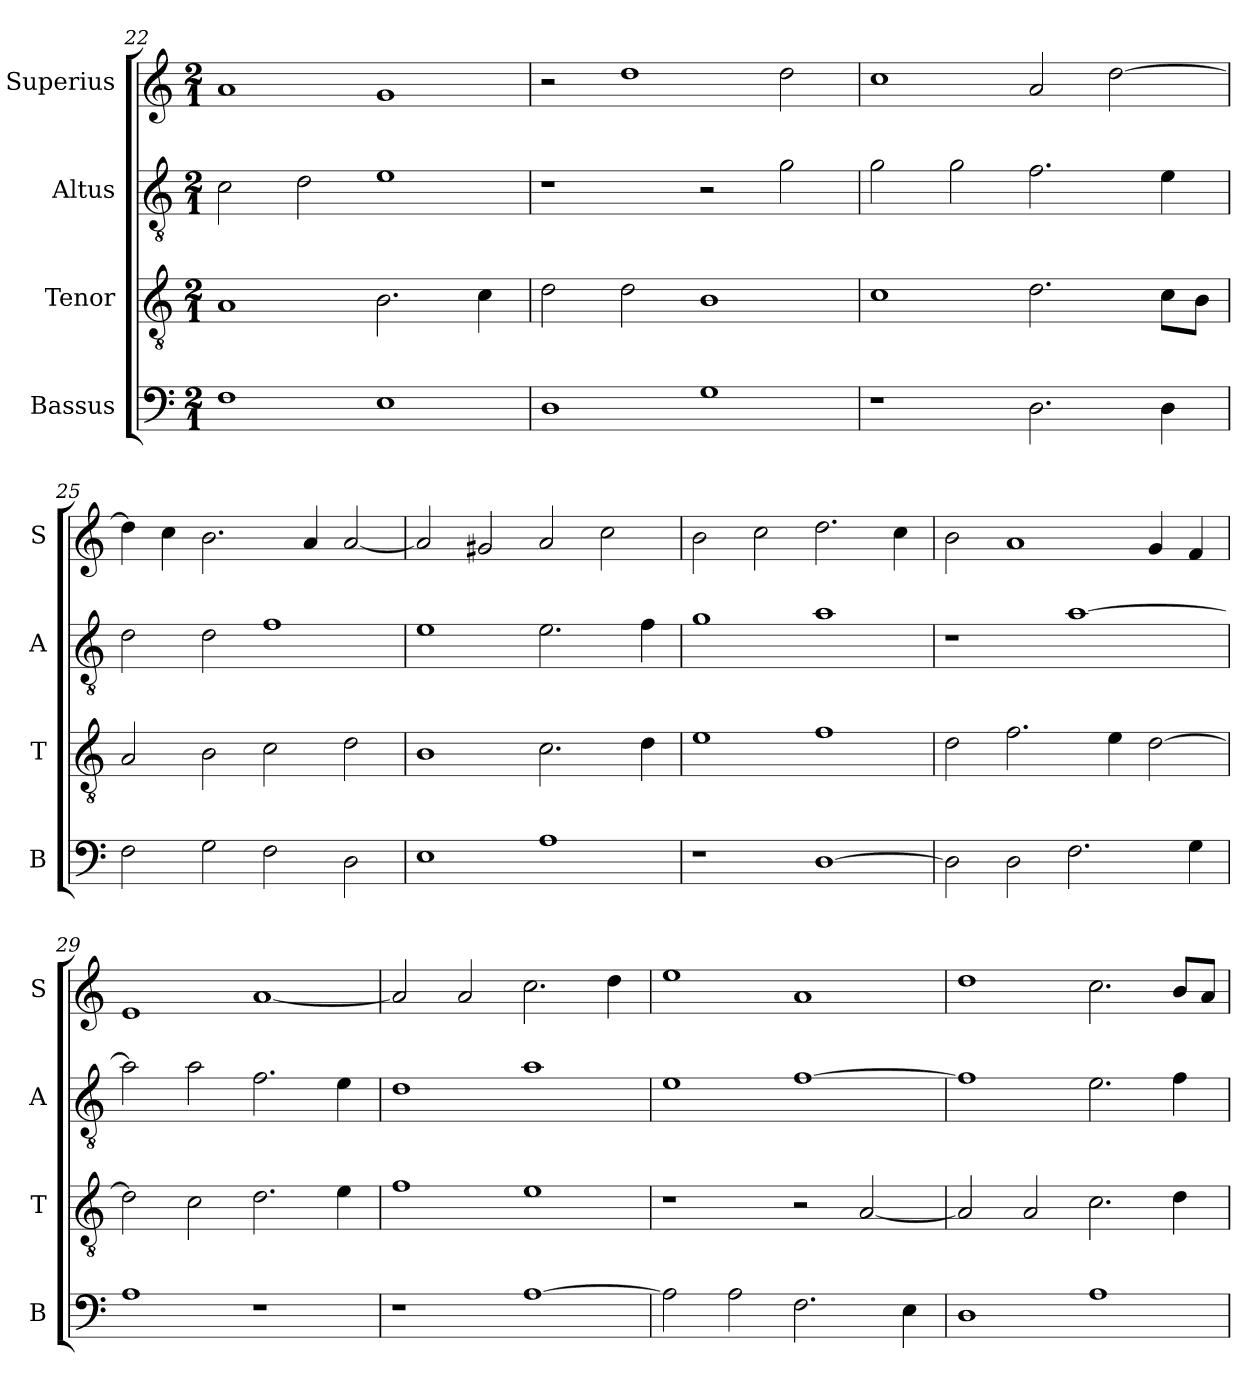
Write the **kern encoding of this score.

**kern	**kern	**kern	**kern
*part4	*part3	*part2	*part1
*staff4	*staff3	*staff2	*staff1
*I"Bassus	*I"Tenor	*I"Altus	*I"Superius
*I'B	*I'T	*I'A	*I'S
*clefF4	*clefGv2	*clefGv2	*clefG2
*k[]	*k[]	*k[]	*k[]
*C:	*C:	*C:	*C:
*M2/1	*M2/1	*M2/1	*M2/1
=22	=22	=22	=22
1F	1A	2c	1a
.	.	2d	.
1E	2.B	1e	1g
.	4c	.	.
=23	=23	=23	=23
1D	2d	1r	2r
.	2d	.	1dd
1G	1B	2r	.
.	.	2g	2dd
=24	=24	=24	=24
1r	1c	2g	1cc
.	.	2g	.
2.D	2.d	2.f	2a
.	.	.	[2dd
4D	8cL	4e	.
.	8BJ	.	.
=25	=25	=25	=25
2F	2A	2d	4dd]
.	.	.	4cc
2G	2B	2d	2.b
2F	2c	1f	.
.	.	.	4a
2D	2d	.	[2a
=26	=26	=26	=26
1E	1B	1e	2a]
.	.	.	2g#X
1A	2.c	2.e	2a
.	.	.	2cc
.	4d	4f	.
=27	=27	=27	=27
1r	1e	1g	2b
.	.	.	2cc
[1D	1f	1a	2.dd
.	.	.	4cc
=28	=28	=28	=28
2D]	2d	1r	2b
2D	2.f	.	1a
2.F	.	[1a	.
.	4e	.	.
.	[2d	.	4g
4G	.	.	4f
=29	=29	=29	=29
1A	2d]	2a]	1e
.	2c	2a	.
1r	2.d	2.f	[1a
.	4e	4e	.
=30	=30	=30	=30
1r	1f	1d	2a]
.	.	.	2a
[1A	1e	1a	2.cc
.	.	.	4dd
=31	=31	=31	=31
2A]	1r	1e	1ee
2A	.	.	.
2.F	2r	[1f	1a
.	[2A	.	.
4E	.	.	.
=32	=32	=32	=32
1D	2A]	1f]	1dd
.	2A	.	.
1A	2.c	2.e	2.cc
.	4d	4f	8bL
.	.	.	8aJ
=	=	=	=
*-	*-	*-	*-
